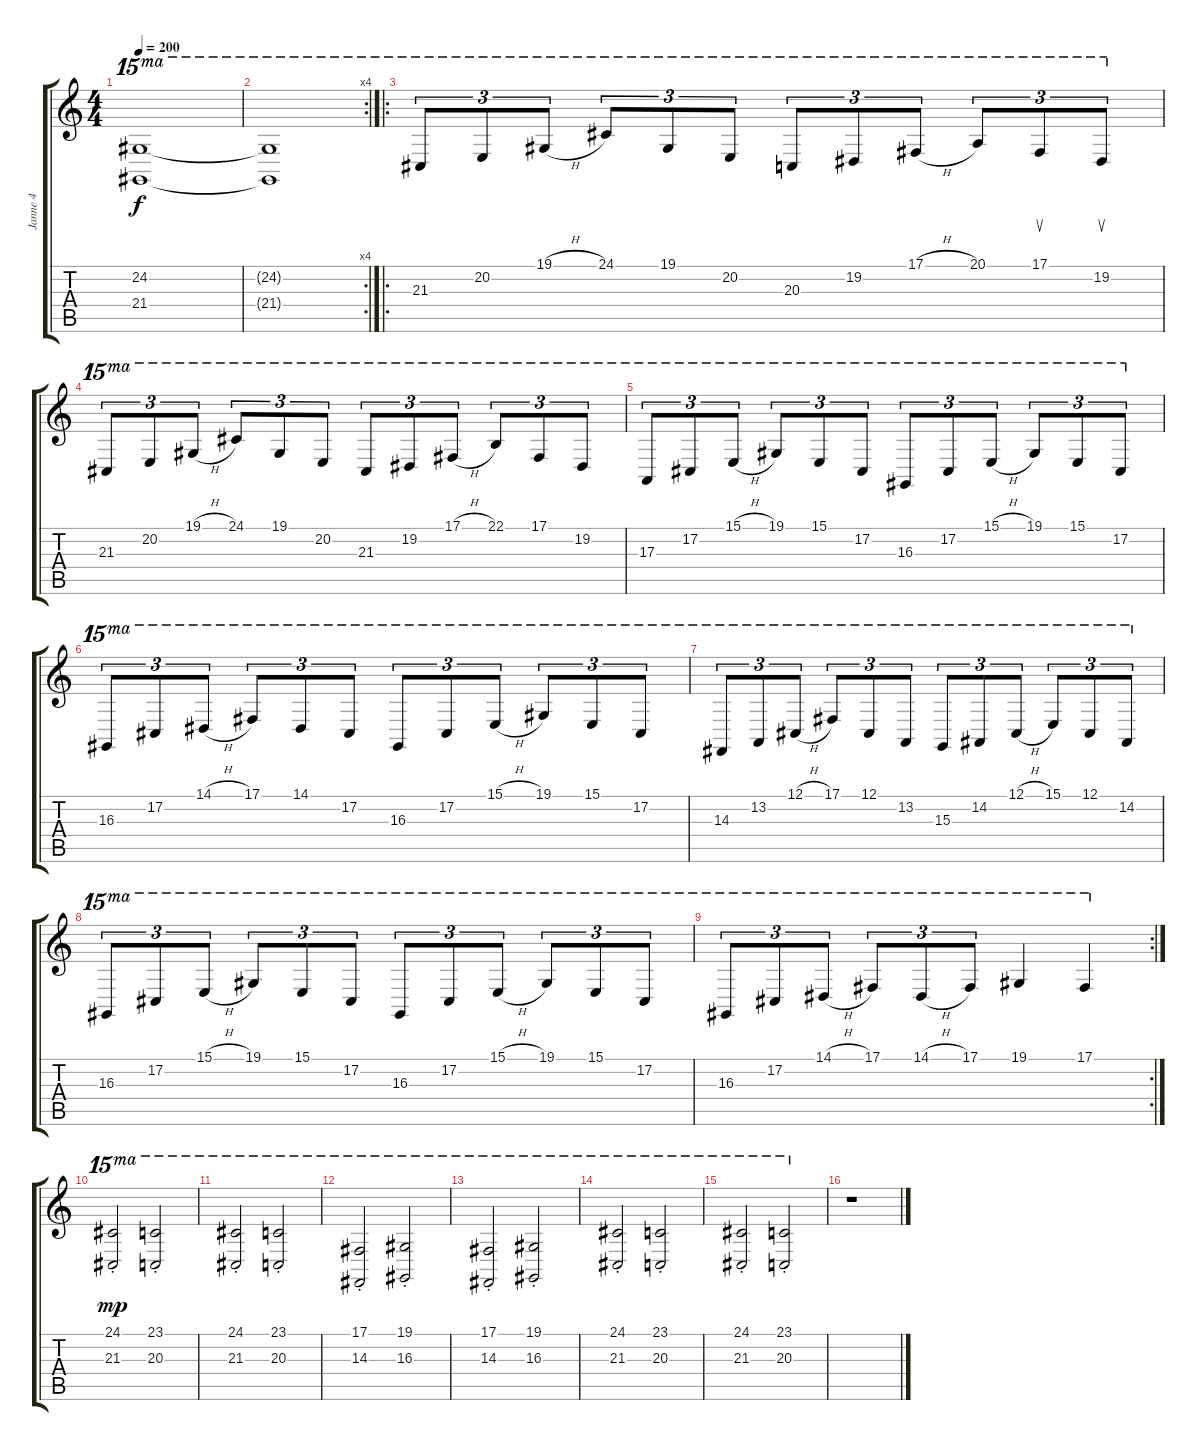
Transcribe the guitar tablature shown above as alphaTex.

\track ("Janne 4" "Janne 4") {instrument reedorgan}
\staff {score tabs}
\tuning (Db4 Ab3 E3 B2 Gb2 Db2) {hide}
\ts (4 4)
\tempo 200
\clef g2
\ks c
(24.2 21.4).1{ot 15ma dy f} |
\rc 4
(24.2{t} 21.4{t}).1{ot 15ma} |
\ro
21.3.8{tu (3 2) ot 15ma} 20.2.8{tu (3 2) ot 15ma} 19.1{h}.8{tu (3 2) ot 15ma} 24.1.8{tu (3 2) ot 15ma} 19.1.8{tu (3 2) ot 15ma} 20.2.8{tu (3 2) ot 15ma} 20.3.8{tu (3 2) ot 15ma} 19.2.8{tu (3 2) ot 15ma} 17.1{h}.8{tu (3 2) ot 15ma} 20.1.8{tu (3 2) ot 15ma} 17.1.8{su tu (3 2) ot 15ma} 19.2.8{su tu (3 2) ot 15ma} |
21.3.8{tu (3 2) ot 15ma} 20.2.8{tu (3 2) ot 15ma} 19.1{h}.8{tu (3 2) ot 15ma} 24.1.8{tu (3 2) ot 15ma} 19.1.8{tu (3 2) ot 15ma} 20.2.8{tu (3 2) ot 15ma} 21.3.8{tu (3 2) ot 15ma} 19.2.8{tu (3 2) ot 15ma} 17.1{h}.8{tu (3 2) ot 15ma} 22.1.8{tu (3 2) ot 15ma} 17.1.8{tu (3 2) ot 15ma} 19.2.8{tu (3 2) ot 15ma} |
17.3.8{tu (3 2) ot 15ma} 17.2.8{tu (3 2) ot 15ma} 15.1{h}.8{tu (3 2) ot 15ma} 19.1.8{tu (3 2) ot 15ma} 15.1.8{tu (3 2) ot 15ma} 17.2.8{tu (3 2) ot 15ma} 16.3.8{tu (3 2) ot 15ma} 17.2.8{tu (3 2) ot 15ma} 15.1{h}.8{tu (3 2) ot 15ma} 19.1.8{tu (3 2) ot 15ma} 15.1.8{tu (3 2) ot 15ma} 17.2.8{tu (3 2) ot 15ma} |
16.3.8{tu (3 2) ot 15ma} 17.2.8{tu (3 2) ot 15ma} 14.1{h}.8{tu (3 2) ot 15ma} 17.1.8{tu (3 2) ot 15ma} 14.1.8{tu (3 2) ot 15ma} 17.2.8{tu (3 2) ot 15ma} 16.3.8{tu (3 2) ot 15ma} 17.2.8{tu (3 2) ot 15ma} 15.1{h}.8{tu (3 2) ot 15ma} 19.1.8{tu (3 2) ot 15ma} 15.1.8{tu (3 2) ot 15ma} 17.2.8{tu (3 2) ot 15ma} |
14.3.8{tu (3 2) ot 15ma} 13.2.8{tu (3 2) ot 15ma} 12.1{h}.8{tu (3 2) ot 15ma} 17.1.8{tu (3 2) ot 15ma} 12.1.8{tu (3 2) ot 15ma} 13.2.8{tu (3 2) ot 15ma} 15.3.8{tu (3 2) ot 15ma} 14.2.8{tu (3 2) ot 15ma} 12.1{h}.8{tu (3 2) ot 15ma} 15.1.8{tu (3 2) ot 15ma} 12.1.8{tu (3 2) ot 15ma} 14.2.8{tu (3 2) ot 15ma} |
16.3.8{tu (3 2) ot 15ma} 17.2.8{tu (3 2) ot 15ma} 15.1{h}.8{tu (3 2) ot 15ma} 19.1.8{tu (3 2) ot 15ma} 15.1.8{tu (3 2) ot 15ma} 17.2.8{tu (3 2) ot 15ma} 16.3.8{tu (3 2) ot 15ma} 17.2.8{tu (3 2) ot 15ma} 15.1{h}.8{tu (3 2) ot 15ma} 19.1.8{tu (3 2) ot 15ma} 15.1.8{tu (3 2) ot 15ma} 17.2.8{tu (3 2) ot 15ma} |
\rc 2
16.3.8{tu (3 2) ot 15ma} 17.2.8{tu (3 2) ot 15ma} 14.1{h}.8{tu (3 2) ot 15ma} 17.1.8{tu (3 2) ot 15ma} 14.1{h}.8{tu (3 2) ot 15ma} 17.1.8{tu (3 2) ot 15ma} 19.1.4{ot 15ma} 17.1.4{ot 15ma} |
(24.1{st} 21.3{st}).2{ot 15ma dy mp} (23.1{st} 20.3{st}).2{ot 15ma} |
(24.1{st} 21.3{st}).2{ot 15ma} (23.1{st} 20.3{st}).2{ot 15ma} |
(17.1{st} 14.3{st}).2{ot 15ma} (19.1{st} 16.3{st}).2{ot 15ma} |
(17.1{st} 14.3{st}).2{ot 15ma} (19.1{st} 16.3{st}).2{ot 15ma} |
(24.1{st} 21.3{st}).2{ot 15ma} (23.1{st} 20.3{st}).2{ot 15ma} |
(24.1{st} 21.3{st}).2{ot 15ma} (23.1{st} 20.3{st}).2{ot 15ma} |
r.1
